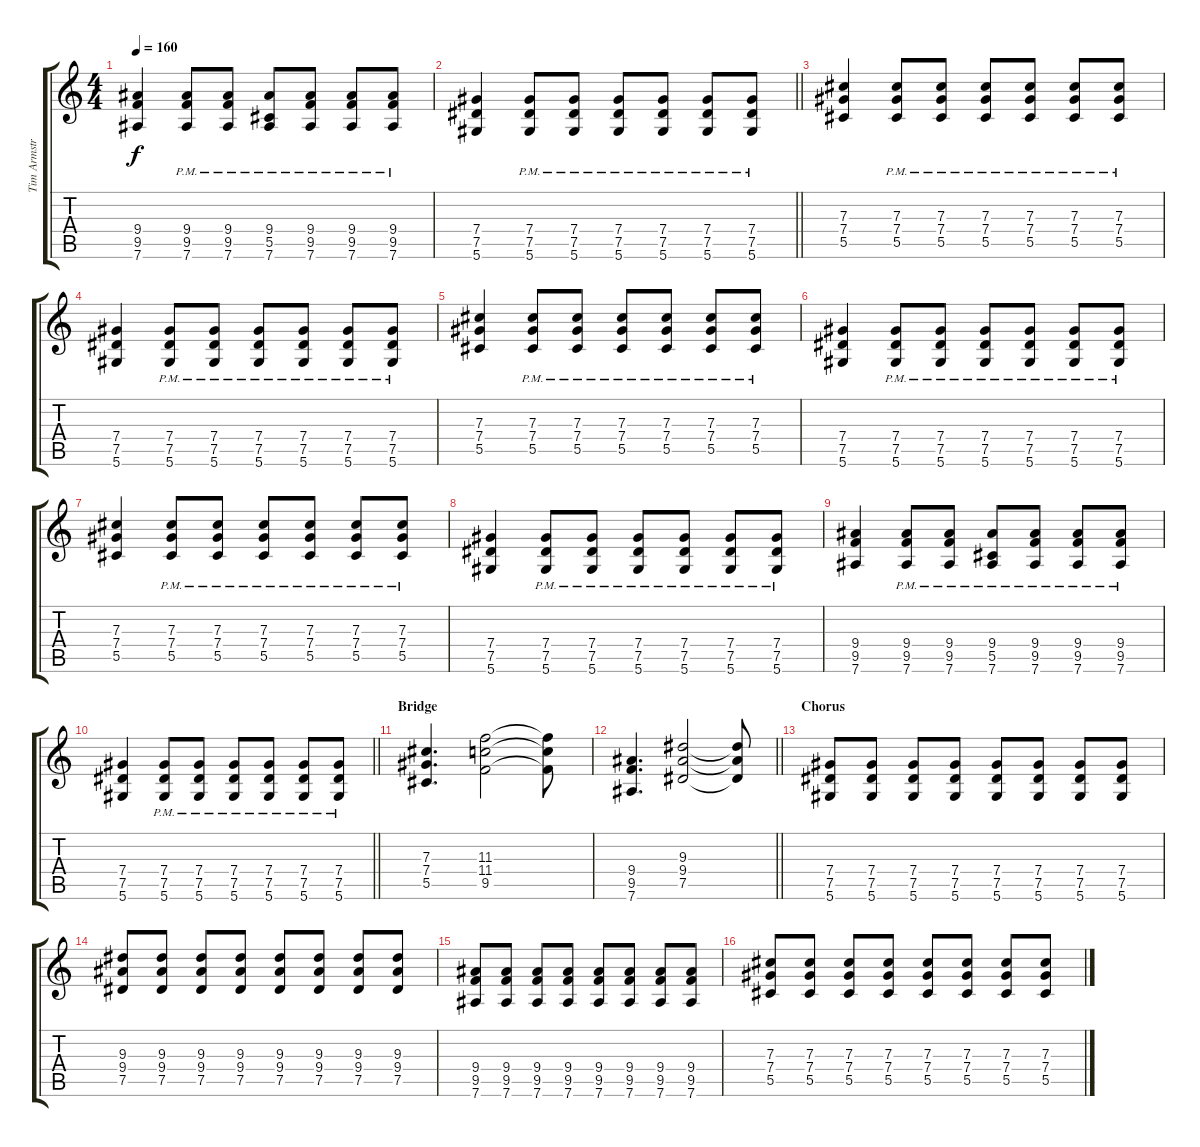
\track ("Tim Armstrong" "Tim Armstr") {instrument distortionguitar}
\staff {score tabs}
\tuning (Eb4 Bb3 Gb3 Db3 Ab2 Eb2) {hide}
\ts (4 4)
\tempo 160
\clef g2
\ks c
(9.4 9.5 7.6).4{dy f} (9.4{pm} 9.5{pm} 7.6).8 (9.4{pm} 9.5{pm} 7.6).8 (9.4{pm} 5.5{pm} 7.6).8 (9.4{pm} 9.5{pm} 7.6).8 (9.4{pm} 9.5{pm} 7.6).8 (9.4{pm} 9.5{pm} 7.6).8 |
\barLineRight lightlight
(7.4 7.5 5.6).4 (7.4{pm} 7.5{pm} 5.6{pm}).8 (7.4{pm} 7.5{pm} 5.6{pm}).8 (7.4{pm} 7.5{pm} 5.6{pm}).8 (7.4{pm} 7.5{pm} 5.6{pm}).8 (7.4{pm} 7.5{pm} 5.6{pm}).8 (7.4{pm} 7.5{pm} 5.6{pm}).8 |
(7.3 7.4 5.5).4 (7.3{pm} 7.4{pm} 5.5{pm}).8 (7.3{pm} 7.4{pm} 5.5{pm}).8 (7.3{pm} 7.4{pm} 5.5{pm}).8 (7.3{pm} 7.4{pm} 5.5{pm}).8 (7.3{pm} 7.4{pm} 5.5{pm}).8 (7.3{pm} 7.4{pm} 5.5{pm}).8 |
(7.4 7.5 5.6).4 (7.4{pm} 7.5{pm} 5.6{pm}).8 (7.4{pm} 7.5{pm} 5.6{pm}).8 (7.4{pm} 7.5{pm} 5.6{pm}).8 (7.4{pm} 7.5{pm} 5.6{pm}).8 (7.4{pm} 7.5{pm} 5.6{pm}).8 (7.4{pm} 7.5{pm} 5.6{pm}).8 |
(7.3 7.4 5.5).4 (7.3{pm} 7.4{pm} 5.5{pm}).8 (7.3{pm} 7.4{pm} 5.5{pm}).8 (7.3{pm} 7.4{pm} 5.5{pm}).8 (7.3{pm} 7.4{pm} 5.5{pm}).8 (7.3{pm} 7.4{pm} 5.5{pm}).8 (7.3{pm} 7.4{pm} 5.5{pm}).8 |
(7.4 7.5 5.6).4 (7.4{pm} 7.5{pm} 5.6{pm}).8 (7.4{pm} 7.5{pm} 5.6{pm}).8 (7.4{pm} 7.5{pm} 5.6{pm}).8 (7.4{pm} 7.5{pm} 5.6{pm}).8 (7.4{pm} 7.5{pm} 5.6{pm}).8 (7.4{pm} 7.5{pm} 5.6{pm}).8 |
(7.3 7.4 5.5).4 (7.3{pm} 7.4{pm} 5.5{pm}).8 (7.3{pm} 7.4{pm} 5.5{pm}).8 (7.3{pm} 7.4{pm} 5.5{pm}).8 (7.3{pm} 7.4{pm} 5.5{pm}).8 (7.3{pm} 7.4{pm} 5.5{pm}).8 (7.3{pm} 7.4{pm} 5.5{pm}).8 |
(7.4 7.5 5.6).4 (7.4{pm} 7.5{pm} 5.6{pm}).8 (7.4{pm} 7.5{pm} 5.6{pm}).8 (7.4{pm} 7.5{pm} 5.6{pm}).8 (7.4{pm} 7.5{pm} 5.6{pm}).8 (7.4{pm} 7.5{pm} 5.6{pm}).8 (7.4{pm} 7.5{pm} 5.6{pm}).8 |
(9.4 9.5 7.6).4 (9.4{pm} 9.5{pm} 7.6).8 (9.4{pm} 9.5{pm} 7.6).8 (9.4{pm} 5.5{pm} 7.6).8 (9.4{pm} 9.5{pm} 7.6).8 (9.4{pm} 9.5{pm} 7.6).8 (9.4{pm} 9.5{pm} 7.6).8 |
\barLineRight lightlight
(7.4 7.5 5.6).4 (7.4{pm} 7.5{pm} 5.6{pm}).8 (7.4{pm} 7.5{pm} 5.6{pm}).8 (7.4{pm} 7.5{pm} 5.6{pm}).8 (7.4{pm} 7.5{pm} 5.6{pm}).8 (7.4{pm} 7.5{pm} 5.6{pm}).8 (7.4{pm} 7.5{pm} 5.6{pm}).8 |
\section ("" "Bridge")
(7.3 7.4 5.5).4{d} (11.3 11.4 9.5).2 (11.3{t} 11.4{t} 9.5{t}).8 |
\barLineRight lightlight
(9.4 9.5 7.6).4{d} (9.3 9.4 7.5).2 (9.3{t} 9.4{t} 7.5{t}).8 |
\section ("" "Chorus")
(7.4 7.5 5.6).8 (7.4 7.5 5.6).8 (7.4 7.5 5.6).8 (7.4 7.5 5.6).8 (7.4 7.5 5.6).8 (7.4 7.5 5.6).8 (7.4 7.5 5.6).8 (7.4 7.5 5.6).8 |
(9.3 9.4 7.5).8 (9.3 9.4 7.5).8 (9.3 9.4 7.5).8 (9.3 9.4 7.5).8 (9.3 9.4 7.5).8 (9.3 9.4 7.5).8 (9.3 9.4 7.5).8 (9.3 9.4 7.5).8 |
(9.4 9.5 7.6).8 (9.4 9.5 7.6).8 (9.4 9.5 7.6).8 (9.4 9.5 7.6).8 (9.4 9.5 7.6).8 (9.4 9.5 7.6).8 (9.4 9.5 7.6).8 (9.4 9.5 7.6).8 |
(7.3 7.4 5.5).8 (7.3 7.4 5.5).8 (7.3 7.4 5.5).8 (7.3 7.4 5.5).8 (7.3 7.4 5.5).8 (7.3 7.4 5.5).8 (7.3 7.4 5.5).8 (7.3 7.4 5.5).8
